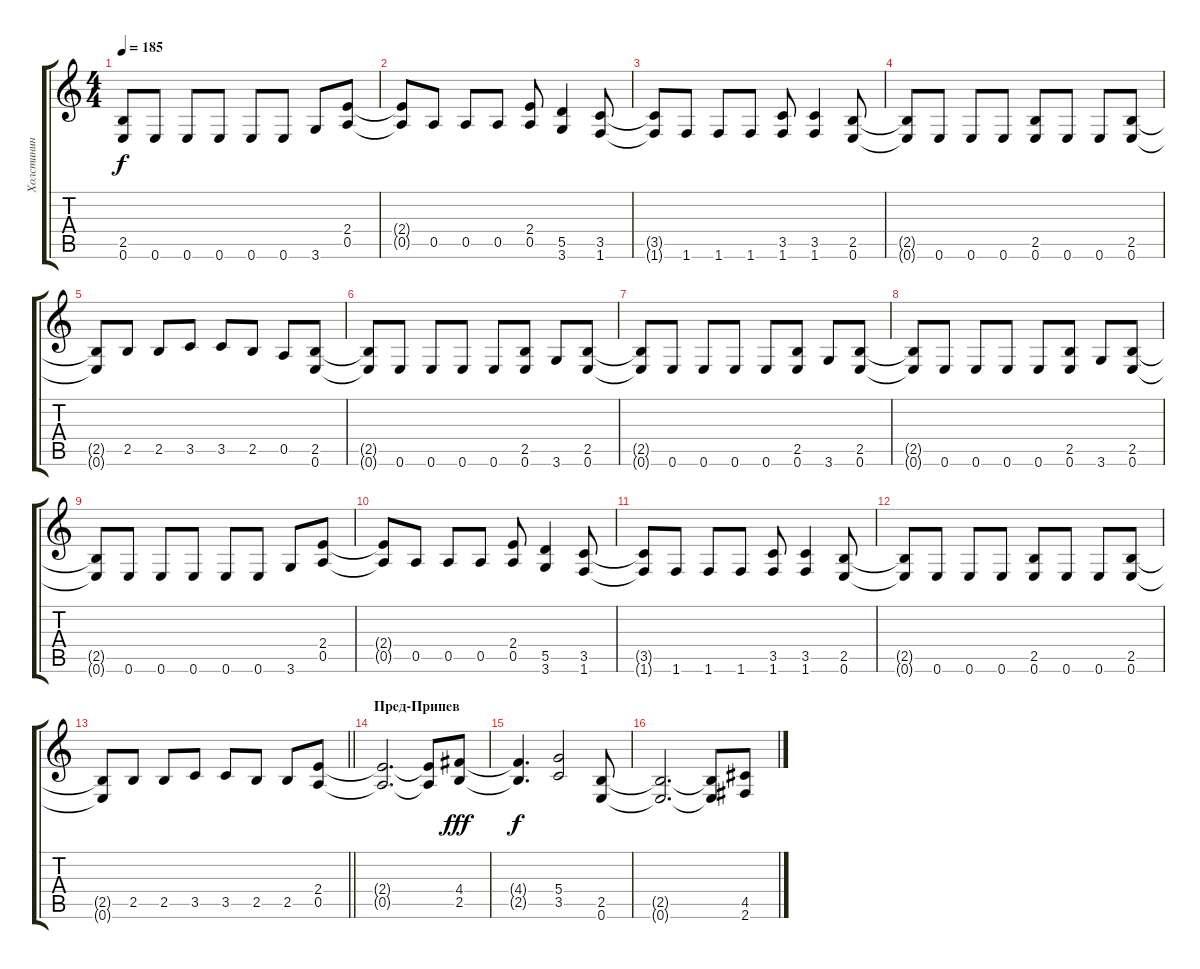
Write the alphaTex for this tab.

\track ("Холстинин" "Холстинин") {instrument overdrivenguitar}
\staff {score tabs}
\tuning (E4 B3 G3 D3 A2 E2) {hide}
\ts (4 4)
\tempo 185
\clef g2
\ks c
(2.5{t} 0.6{t}).8{dy f} 0.6.8 0.6.8 0.6.8 0.6.8 0.6.8 3.6.8 (2.4 0.5).8 |
(2.4{t} 0.5{t}).8 0.5.8 0.5.8 0.5.8 (2.4 0.5).8 (5.5 3.6).4 (3.5 1.6).8 |
(3.5{t} 1.6{t}).8 1.6.8 1.6.8 1.6.8 (3.5 1.6).8 (3.5 1.6).4 (2.5 0.6).8 |
(2.5{t} 0.6{t}).8 0.6.8 0.6.8 0.6.8 (2.5 0.6).8 0.6.8 0.6.8 (2.5 0.6).8 |
(2.5{t} 0.6{t}).8 2.5.8 2.5.8 3.5.8 3.5.8 2.5.8 0.5.8 (2.5 0.6).8 |
(2.5{t} 0.6{t}).8 0.6.8 0.6.8 0.6.8 0.6.8 (2.5 0.6).8 3.6.8 (2.5 0.6).8 |
(2.5{t} 0.6{t}).8 0.6.8 0.6.8 0.6.8 0.6.8 (2.5 0.6).8 3.6.8 (2.5 0.6).8 |
(2.5{t} 0.6{t}).8 0.6.8 0.6.8 0.6.8 0.6.8 (2.5 0.6).8 3.6.8 (2.5 0.6).8 |
(2.5{t} 0.6{t}).8 0.6.8 0.6.8 0.6.8 0.6.8 0.6.8 3.6.8 (2.4 0.5).8 |
(2.4{t} 0.5{t}).8 0.5.8 0.5.8 0.5.8 (2.4 0.5).8 (5.5 3.6).4 (3.5 1.6).8 |
(3.5{t} 1.6{t}).8 1.6.8 1.6.8 1.6.8 (3.5 1.6).8 (3.5 1.6).4 (2.5 0.6).8 |
(2.5{t} 0.6{t}).8 0.6.8 0.6.8 0.6.8 (2.5 0.6).8 0.6.8 0.6.8 (2.5 0.6).8 |
\barLineRight lightlight
(2.5{t} 0.6{t}).8 2.5.8 2.5.8 3.5.8 3.5.8 2.5.8 2.5.8 (2.4 0.5).8 |
\section ("" "Пред-Припев")
(2.4{t} 0.5{t}).2{d} (2.4{t} 0.5{t}).8 (4.4 2.5).8{dy fff} |
(4.4{t} 2.5{t}).4{d dy f} (5.4 3.5).2 (2.5 0.6).8 |
(2.5{t} 0.6{t}).2{d} (2.5{t} 0.6{t}).8 (4.5 2.6).8
